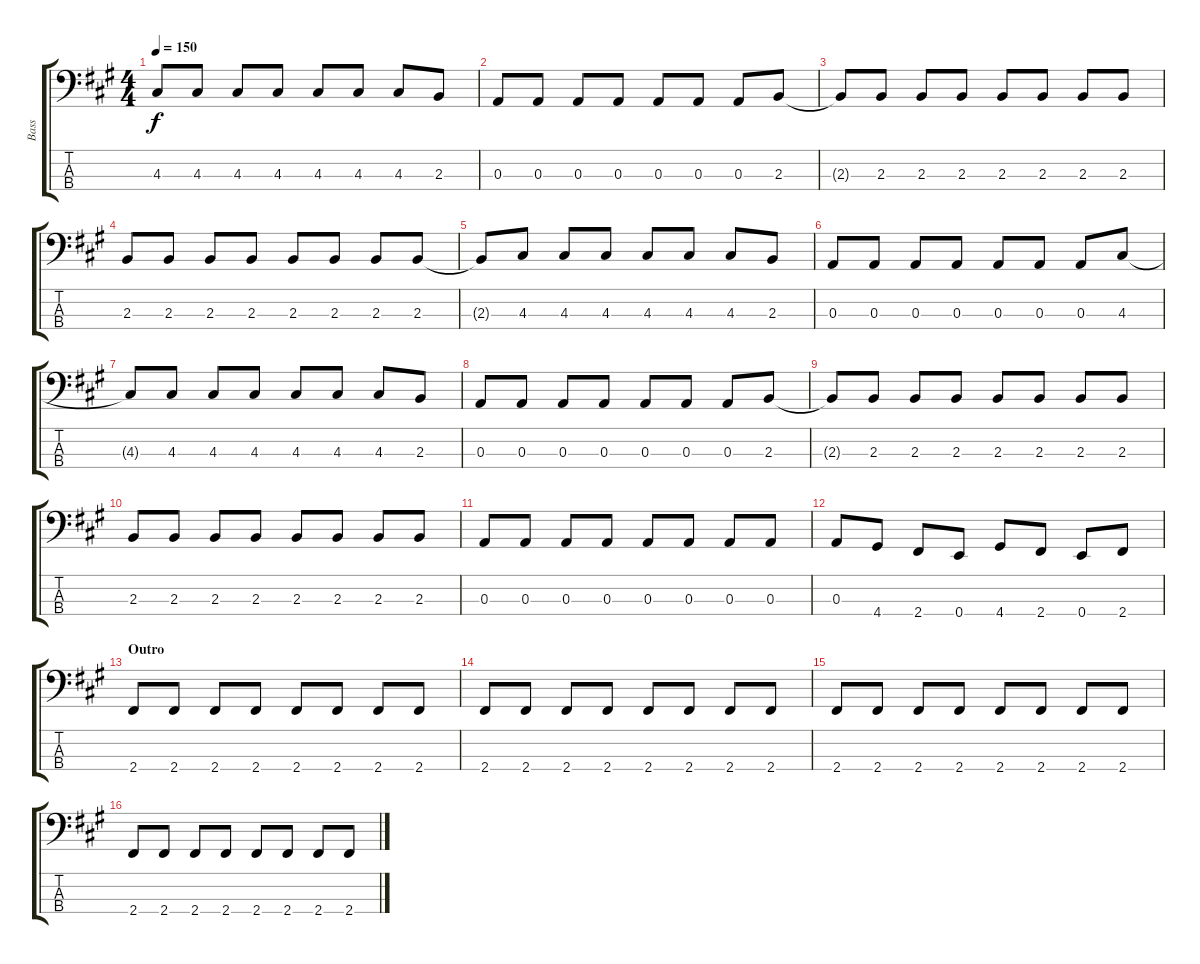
\track ("Bass" "Bass") {instrument electricbasspick}
\staff {score tabs}
\tuning (G2 D2 A1 E1) {hide}
\ts (4 4)
\tempo 150
\clef f4
\ks f#minor
4.3{t}.8{dy f} 4.3.8 4.3.8 4.3.8 4.3.8 4.3.8 4.3.8 2.3.8 |
0.3.8 0.3.8 0.3.8 0.3.8 0.3.8 0.3.8 0.3.8 2.3.8 |
2.3{t}.8 2.3.8 2.3.8 2.3.8 2.3.8 2.3.8 2.3.8 2.3.8 |
2.3.8 2.3.8 2.3.8 2.3.8 2.3.8 2.3.8 2.3.8 2.3.8 |
2.3{t}.8 4.3.8 4.3.8 4.3.8 4.3.8 4.3.8 4.3.8 2.3.8 |
0.3.8 0.3.8 0.3.8 0.3.8 0.3.8 0.3.8 0.3.8 4.3.8 |
4.3{t}.8 4.3.8 4.3.8 4.3.8 4.3.8 4.3.8 4.3.8 2.3.8 |
0.3.8 0.3.8 0.3.8 0.3.8 0.3.8 0.3.8 0.3.8 2.3.8 |
2.3{t}.8 2.3.8 2.3.8 2.3.8 2.3.8 2.3.8 2.3.8 2.3.8 |
2.3.8 2.3.8 2.3.8 2.3.8 2.3.8 2.3.8 2.3.8 2.3.8 |
0.3.8 0.3.8 0.3.8 0.3.8 0.3.8 0.3.8 0.3.8 0.3.8 |
0.3.8 4.4.8 2.4.8 0.4.8 4.4.8 2.4.8 0.4.8 2.4.8 |
\section ("" "Outro")
2.4.8 2.4.8 2.4.8 2.4.8 2.4.8 2.4.8 2.4.8 2.4.8 |
2.4.8 2.4.8 2.4.8 2.4.8 2.4.8 2.4.8 2.4.8 2.4.8 |
2.4.8 2.4.8 2.4.8 2.4.8 2.4.8 2.4.8 2.4.8 2.4.8 |
2.4.8 2.4.8 2.4.8 2.4.8 2.4.8 2.4.8 2.4.8 2.4.8
